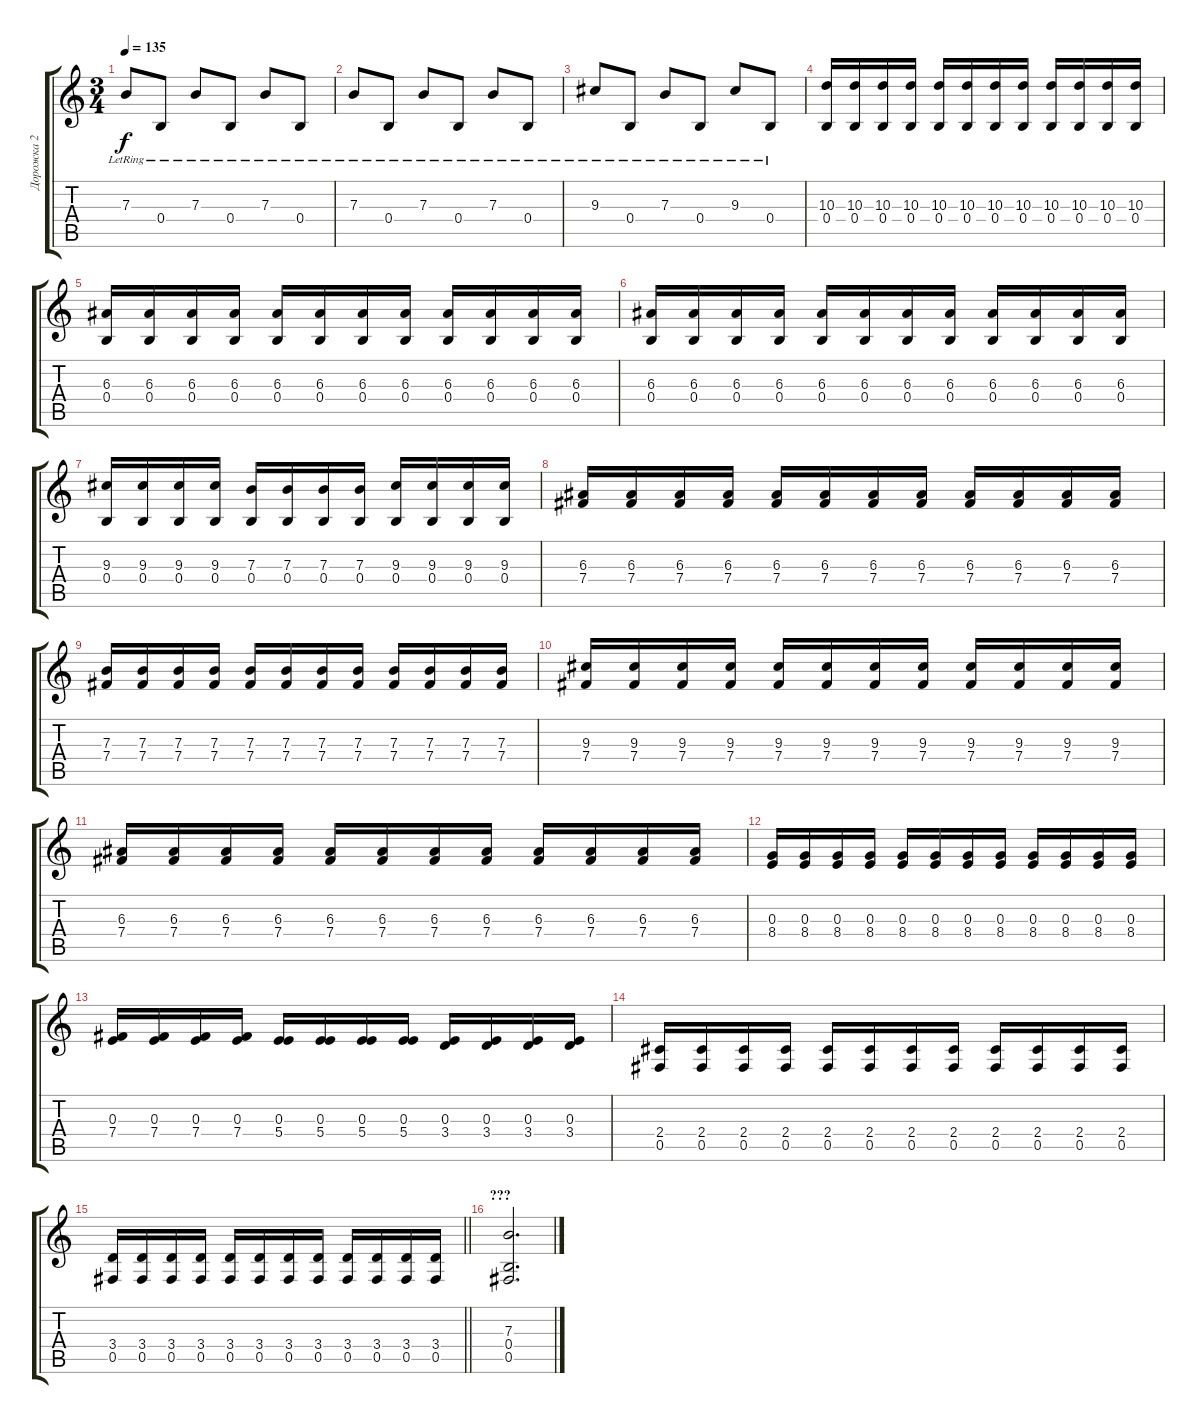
\track ("Дорожка 2" "Дорожка 2") {instrument distortionguitar}
\staff {score tabs}
\tuning (Db4 Ab3 E3 B2 Gb2 Db2) {hide}
\ts (3 4)
\tempo 135
\clef g2
\ks c
7.3{lr}.8{dy f} 0.4{lr}.8 7.3{lr}.8 0.4{lr}.8 7.3{lr}.8 0.4{lr}.8 |
7.3{lr}.8 0.4{lr}.8 7.3{lr}.8 0.4{lr}.8 7.3{lr}.8 0.4{lr}.8 |
9.3{lr}.8 0.4{lr}.8 7.3{lr}.8 0.4{lr}.8 9.3{lr}.8 0.4{lr}.8 |
(10.3 0.4).16 (10.3 0.4).16 (10.3 0.4).16 (10.3 0.4).16 (10.3 0.4).16 (10.3 0.4).16 (10.3 0.4).16 (10.3 0.4).16 (10.3 0.4).16 (10.3 0.4).16 (10.3 0.4).16 (10.3 0.4).16 |
(6.3 0.4).16 (6.3 0.4).16 (6.3 0.4).16 (6.3 0.4).16 (6.3 0.4).16 (6.3 0.4).16 (6.3 0.4).16 (6.3 0.4).16 (6.3 0.4).16 (6.3 0.4).16 (6.3 0.4).16 (6.3 0.4).16 |
(6.3 0.4).16 (6.3 0.4).16 (6.3 0.4).16 (6.3 0.4).16 (6.3 0.4).16 (6.3 0.4).16 (6.3 0.4).16 (6.3 0.4).16 (6.3 0.4).16 (6.3 0.4).16 (6.3 0.4).16 (6.3 0.4).16 |
(9.3 0.4).16 (9.3 0.4).16 (9.3 0.4).16 (9.3 0.4).16 (7.3 0.4).16 (7.3 0.4).16 (7.3 0.4).16 (7.3 0.4).16 (9.3 0.4).16 (9.3 0.4).16 (9.3 0.4).16 (9.3 0.4).16 |
(6.3 7.4).16 (6.3 7.4).16 (6.3 7.4).16 (6.3 7.4).16 (6.3 7.4).16 (6.3 7.4).16 (6.3 7.4).16 (6.3 7.4).16 (6.3 7.4).16 (6.3 7.4).16 (6.3 7.4).16 (6.3 7.4).16 |
(7.3 7.4).16 (7.3 7.4).16 (7.3 7.4).16 (7.3 7.4).16 (7.3 7.4).16 (7.3 7.4).16 (7.3 7.4).16 (7.3 7.4).16 (7.3 7.4).16 (7.3 7.4).16 (7.3 7.4).16 (7.3 7.4).16 |
(9.3 7.4).16 (9.3 7.4).16 (9.3 7.4).16 (9.3 7.4).16 (9.3 7.4).16 (9.3 7.4).16 (9.3 7.4).16 (9.3 7.4).16 (9.3 7.4).16 (9.3 7.4).16 (9.3 7.4).16 (9.3 7.4).16 |
(6.3 7.4).16 (6.3 7.4).16 (6.3 7.4).16 (6.3 7.4).16 (6.3 7.4).16 (6.3 7.4).16 (6.3 7.4).16 (6.3 7.4).16 (6.3 7.4).16 (6.3 7.4).16 (6.3 7.4).16 (6.3 7.4).16 |
(0.3 8.4).16 (0.3 8.4).16 (0.3 8.4).16 (0.3 8.4).16 (0.3 8.4).16 (0.3 8.4).16 (0.3 8.4).16 (0.3 8.4).16 (0.3 8.4).16 (0.3 8.4).16 (0.3 8.4).16 (0.3 8.4).16 |
(0.3 7.4).16 (0.3 7.4).16 (0.3 7.4).16 (0.3 7.4).16 (0.3 5.4).16 (0.3 5.4).16 (0.3 5.4).16 (0.3 5.4).16 (0.3 3.4).16 (0.3 3.4).16 (0.3 3.4).16 (0.3 3.4).16 |
(2.4 0.5).16 (2.4 0.5).16 (2.4 0.5).16 (2.4 0.5).16 (2.4 0.5).16 (2.4 0.5).16 (2.4 0.5).16 (2.4 0.5).16 (2.4 0.5).16 (2.4 0.5).16 (2.4 0.5).16 (2.4 0.5).16 |
\barLineRight lightlight
(3.4 0.5).16 (3.4 0.5).16 (3.4 0.5).16 (3.4 0.5).16 (3.4 0.5).16 (3.4 0.5).16 (3.4 0.5).16 (3.4 0.5).16 (3.4 0.5).16 (3.4 0.5).16 (3.4 0.5).16 (3.4 0.5).16 |
\section ("" "???")
(7.3 0.4 0.5).2{d}
